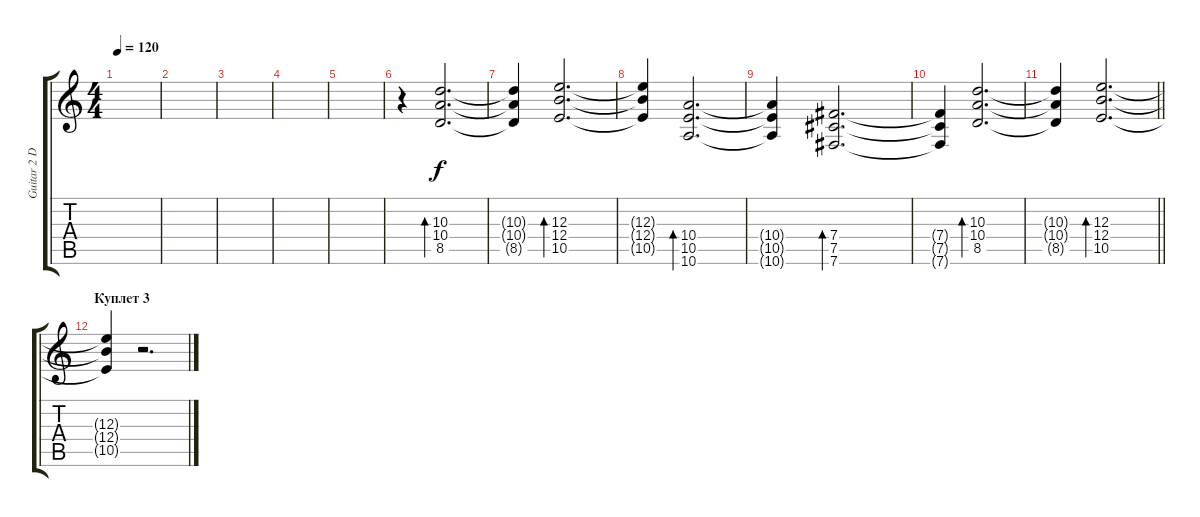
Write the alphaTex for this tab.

\track ("Guitar 2 Delay" "Guitar 2 D") {instrument acousticguitarsteel}
\staff {score tabs}
\tuning (Db4 Ab3 E3 B2 Gb2 B1) {hide}
\ts (4 4)
\tempo 120
\clef g2
\ks c
|
|
|
|
|
r.4 (10.3 10.4 8.5).2{d bd 240} |
(10.3{t} 10.4{t} 8.5{t}).4 (12.3 12.4 10.5).2{d bd 240} |
(12.3{t} 12.4{t} 10.5{t}).4 (10.4 10.5 10.6).2{d bd 240} |
(10.4{t} 10.5{t} 10.6{t}).4 (7.4 7.5 7.6).2{d bd 240} |
(7.4{t} 7.5{t} 7.6{t}).4 (10.3 10.4 8.5).2{d bd 240} |
\barLineRight lightlight
(10.3{t} 10.4{t} 8.5{t}).4 (12.3 12.4 10.5).2{d bd 240} |
\section ("" "Куплет 3")
(12.3{t} 12.4{t} 10.5{t}).4 r.2{d}
